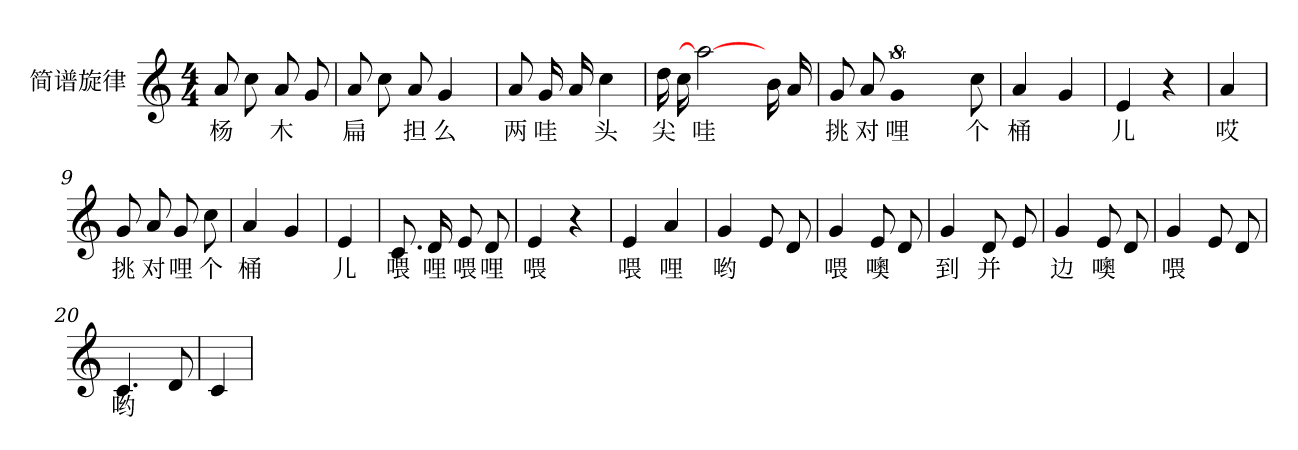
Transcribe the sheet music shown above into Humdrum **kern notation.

**kern	**text
*part1	*part1
*staff1	*staff1
*I"简谱旋律	*
*k[]	*
*M4/4	*
=1	=1
8a	杨
8cc	.
8a	木
8g	.
=2	=2
8a	扁
8cc	.
8a	担
!LO:N:vis=4	!
4.g	么
=3	=3
8a	两
16g	哇
16a	.
4cc	头
=4	=4
16dd	尖
16cc	.
2aa_	哇
16b	.
16a	.
=5	=5
8g	挑
8a	对
!LO:N:vis=2	!
8%5g	哩
8cc	个
=6	=6
4a	桶
4g	.
=7	=7
4e	儿
4r	.
=8	=8
4a	哎
=9	=9
8g	挑
8a	对
8g	哩
8cc	个
=10	=10
4a	桶
4g	.
=11	=11
4e	儿
=12	=12
8.c	喂
16d	哩
8e	喂
8d	哩
=13	=13
4e	喂
4r	.
=14	=14
4e	喂
4a	哩
=15	=15
4g	哟
8e	.
8d	.
=16	=16
4g	喂
8e	噢
8d	.
=17	=17
4g	到
8d	并
8e	.
=18	=18
4g	边
8e	噢
8d	.
=19	=19
4g	喂
8e	.
8d	.
=20	=20
4.c	哟
8d	.
=21	=21
4c	.
=	=
*-	*-
